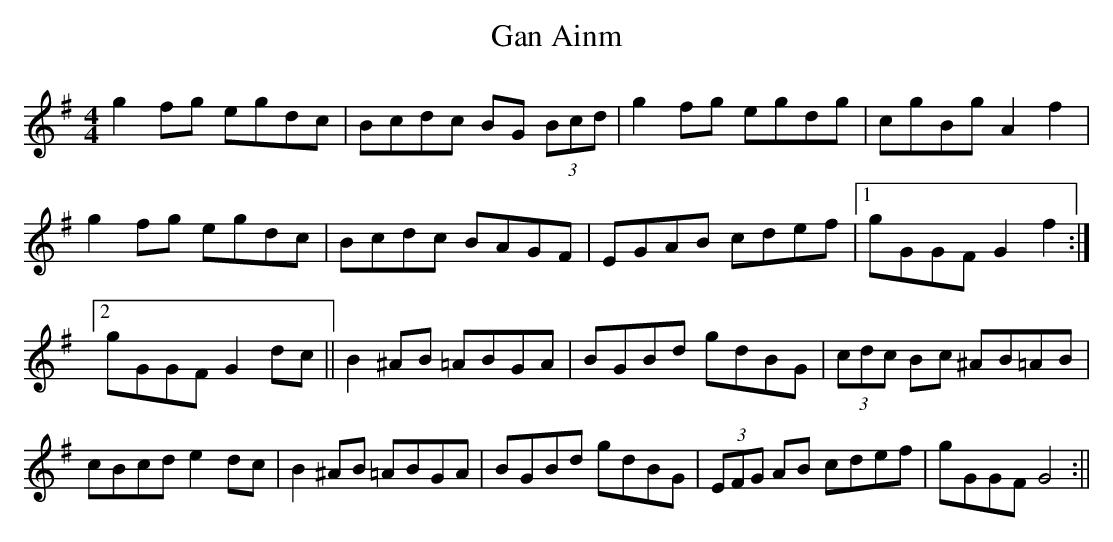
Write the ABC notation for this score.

X:1
T:Gan Ainm
M:4/4
L:1/8
K:G
g2fg egdc|Bcdc BG (3Bcd|g2fg egdg|cgBg A2f2|\
g2fg egdc|Bcdc BAGF|EGAB cdef|1 gGGF G2f2:|2 gGGF G2dc||\
B2^AB =ABGA|BGBd gdBG|(3cdc Bc ^AB=AB|cBcd e2dc|\
B2^AB =ABGA|BGBd gdBG|(3EFG AB cdef|gGGF G4:||
